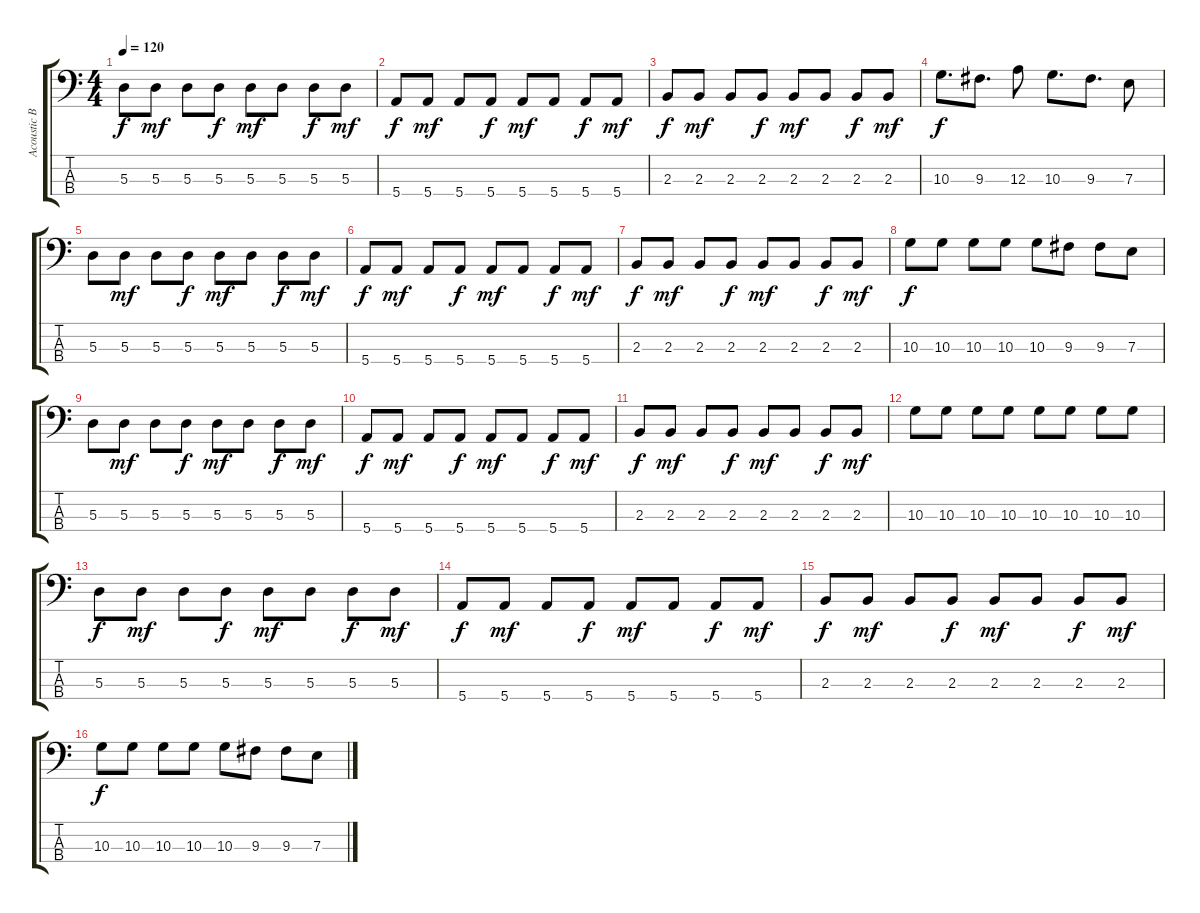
\track ("Acoustic Bass" "Acoustic B") {instrument acousticguitarsteel}
\staff {score tabs}
\tuning (G2 D2 A1 E1) {hide}
\ts (4 4)
\tempo 120
\clef f4
\ks c
5.3.8{dy f} 5.3.8{dy mf} 5.3.8 5.3.8{dy f} 5.3.8{dy mf} 5.3.8 5.3.8{dy f} 5.3.8{dy mf} |
5.4.8{dy f} 5.4.8{dy mf} 5.4.8 5.4.8{dy f} 5.4.8{dy mf} 5.4.8 5.4.8{dy f} 5.4.8{dy mf} |
2.3.8{dy f} 2.3.8{dy mf} 2.3.8 2.3.8{dy f} 2.3.8{dy mf} 2.3.8 2.3.8{dy f} 2.3.8{dy mf} |
10.3.8{d dy f} 9.3.8{d} 12.3.8 10.3.8{d} 9.3.8{d} 7.3.8 |
5.3.8 5.3.8{dy mf} 5.3.8 5.3.8{dy f} 5.3.8{dy mf} 5.3.8 5.3.8{dy f} 5.3.8{dy mf} |
5.4.8{dy f} 5.4.8{dy mf} 5.4.8 5.4.8{dy f} 5.4.8{dy mf} 5.4.8 5.4.8{dy f} 5.4.8{dy mf} |
2.3.8{dy f} 2.3.8{dy mf} 2.3.8 2.3.8{dy f} 2.3.8{dy mf} 2.3.8 2.3.8{dy f} 2.3.8{dy mf} |
10.3.8{dy f} 10.3.8 10.3.8 10.3.8 10.3.8 9.3.8 9.3.8 7.3.8 |
5.3.8 5.3.8{dy mf} 5.3.8 5.3.8{dy f} 5.3.8{dy mf} 5.3.8 5.3.8{dy f} 5.3.8{dy mf} |
5.4.8{dy f} 5.4.8{dy mf} 5.4.8 5.4.8{dy f} 5.4.8{dy mf} 5.4.8 5.4.8{dy f} 5.4.8{dy mf} |
2.3.8{dy f} 2.3.8{dy mf} 2.3.8 2.3.8{dy f} 2.3.8{dy mf} 2.3.8 2.3.8{dy f} 2.3.8{dy mf} |
10.3.8 10.3.8 10.3.8 10.3.8 10.3.8 10.3.8 10.3.8 10.3.8 |
5.3.8{dy f} 5.3.8{dy mf} 5.3.8 5.3.8{dy f} 5.3.8{dy mf} 5.3.8 5.3.8{dy f} 5.3.8{dy mf} |
5.4.8{dy f} 5.4.8{dy mf} 5.4.8 5.4.8{dy f} 5.4.8{dy mf} 5.4.8 5.4.8{dy f} 5.4.8{dy mf} |
2.3.8{dy f} 2.3.8{dy mf} 2.3.8 2.3.8{dy f} 2.3.8{dy mf} 2.3.8 2.3.8{dy f} 2.3.8{dy mf} |
10.3.8{dy f} 10.3.8 10.3.8 10.3.8 10.3.8 9.3.8 9.3.8 7.3.8
